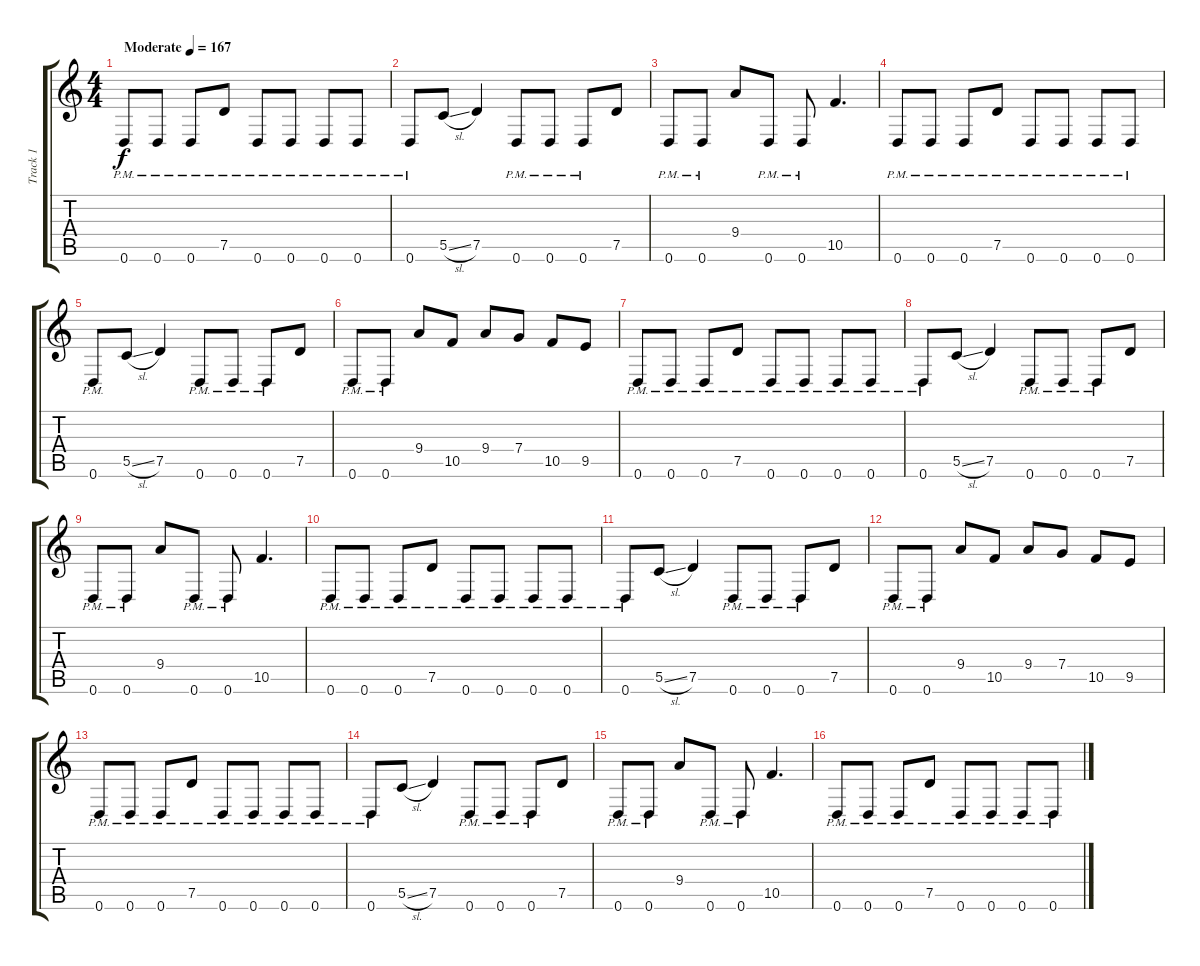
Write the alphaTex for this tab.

\track ("Track 1" "Track 1") {instrument distortionguitar}
\staff {score tabs}
\tuning (D4 A3 F3 C3 G2 D2) {hide}
\ts (4 4)
\tempo (167 "Moderate")
\clef g2
\ks c
0.6{pm}.8{dy f instrument distortionguitar} 0.6{pm}.8 0.6{pm}.8 7.5{pm}.8 0.6{pm}.8 0.6{pm}.8 0.6{pm}.8 0.6{pm}.8 |
0.6{pm}.8 5.5{sl}.8 7.5.4 0.6{pm}.8 0.6{pm}.8 0.6{pm}.8 7.5.8 |
0.6{pm}.8 0.6{pm}.8 9.4.8 0.6{pm}.8 0.6{pm}.8 10.5.4{d} |
0.6{pm}.8 0.6{pm}.8 0.6{pm}.8 7.5{pm}.8 0.6{pm}.8 0.6{pm}.8 0.6{pm}.8 0.6{pm}.8 |
0.6{pm}.8 5.5{sl}.8 7.5.4 0.6{pm}.8 0.6{pm}.8 0.6{pm}.8 7.5.8 |
0.6{pm}.8 0.6{pm}.8 9.4.8 10.5.8 9.4.8 7.4.8 10.5.8 9.5.8 |
0.6{pm}.8 0.6{pm}.8 0.6{pm}.8 7.5{pm}.8 0.6{pm}.8 0.6{pm}.8 0.6{pm}.8 0.6{pm}.8 |
0.6{pm}.8 5.5{sl}.8 7.5.4 0.6{pm}.8 0.6{pm}.8 0.6{pm}.8 7.5.8 |
0.6{pm}.8 0.6{pm}.8 9.4.8 0.6{pm}.8 0.6{pm}.8 10.5.4{d} |
0.6{pm}.8 0.6{pm}.8 0.6{pm}.8 7.5{pm}.8 0.6{pm}.8 0.6{pm}.8 0.6{pm}.8 0.6{pm}.8 |
0.6{pm}.8 5.5{sl}.8 7.5.4 0.6{pm}.8 0.6{pm}.8 0.6{pm}.8 7.5.8 |
0.6{pm}.8 0.6{pm}.8 9.4.8 10.5.8 9.4.8 7.4.8 10.5.8 9.5.8 |
0.6{pm}.8 0.6{pm}.8 0.6{pm}.8 7.5{pm}.8 0.6{pm}.8 0.6{pm}.8 0.6{pm}.8 0.6{pm}.8 |
0.6{pm}.8 5.5{sl}.8 7.5.4 0.6{pm}.8 0.6{pm}.8 0.6{pm}.8 7.5.8 |
0.6{pm}.8 0.6{pm}.8 9.4.8 0.6{pm}.8 0.6{pm}.8 10.5.4{d} |
0.6{pm}.8 0.6{pm}.8 0.6{pm}.8 7.5{pm}.8 0.6{pm}.8 0.6{pm}.8 0.6{pm}.8 0.6{pm}.8
